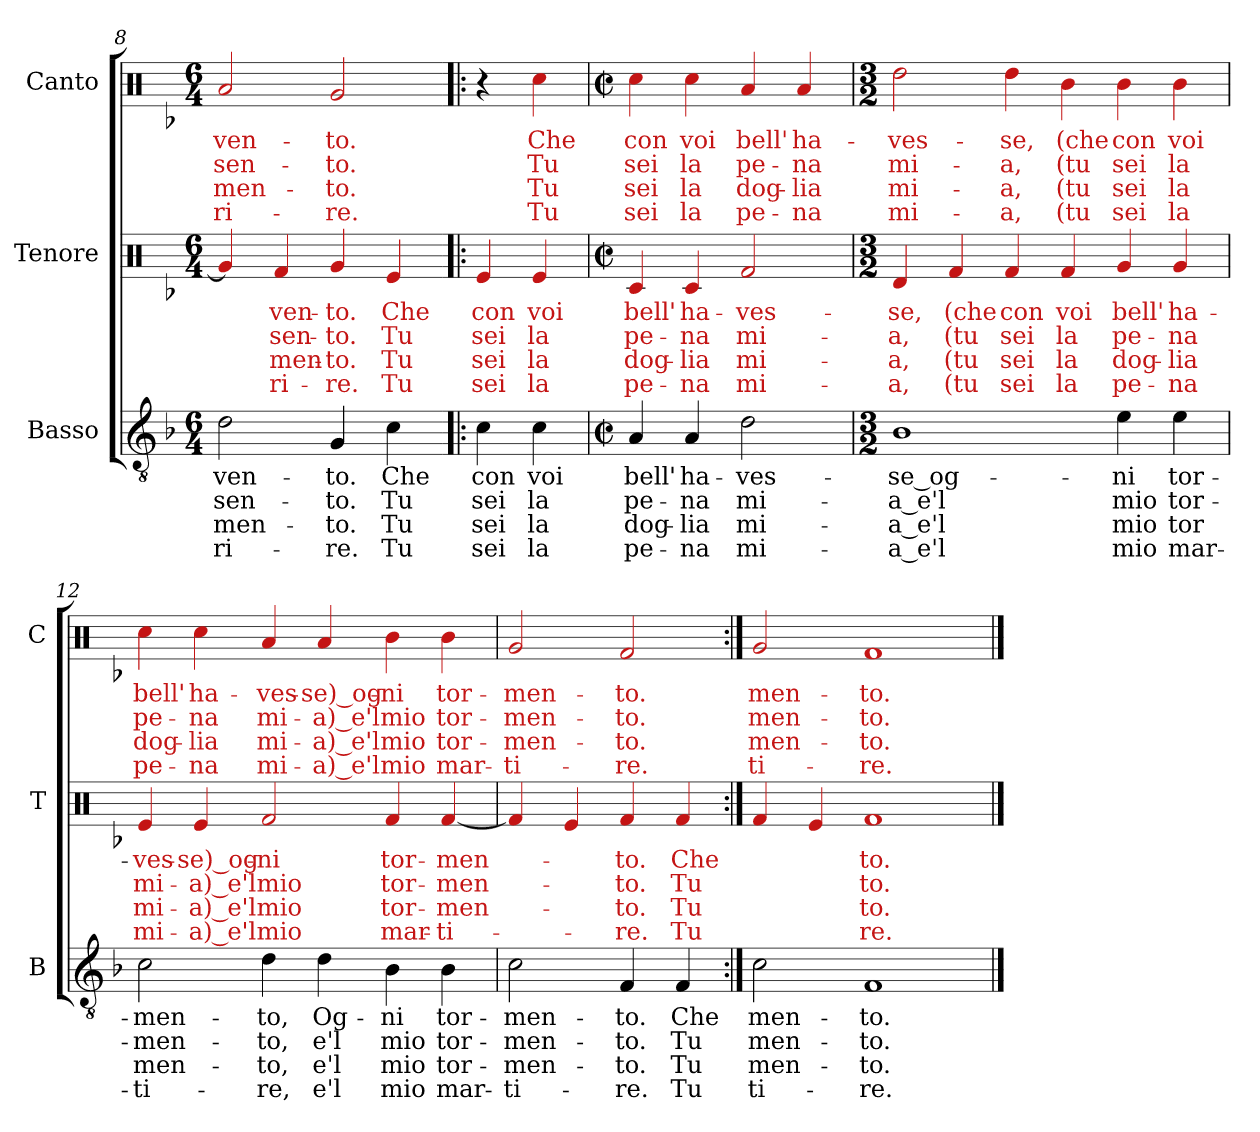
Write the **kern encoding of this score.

**kern	**text	**text	**text	**text	**kern	**text	**text	**text	**text	**kern	**text	**text	**text	**text
*part3	*part3	*part3	*part3	*part3	*part2	*part2	*part2	*part2	*part2	*part1	*part1	*part1	*part1	*part1
*staff3	*staff3	*staff3	*staff3	*staff3	*staff2	*staff2	*staff2	*staff2	*staff2	*staff1	*staff1	*staff1	*staff1	*staff1
*I"Basso	*	*	*	*	*I"Tenore	*	*	*	*	*I"Canto	*	*	*	*
*I'B	*	*	*	*	*I'T	*	*	*	*	*I'C	*	*	*	*
*clefGv2	*	*	*	*	*clefX	*	*	*	*	*clefX	*	*	*	*
*k[b-]	*	*	*	*	*k[b-]	*	*	*	*	*k[b-]	*	*	*	*
*F:	*	*	*	*	*F:	*	*	*	*	*F:	*	*	*	*
*M6/4	*	*	*	*	*M6/4	*	*	*	*	*M6/4	*	*	*	*
=8	=8	=8	=8	=8	=8	=8	=8	=8	=8	=8	=8	=8	=8	=8
2d\	-ven-	-sen-	-men-	-ri-	4g/]	.	.	.	.	2a/	ven-	sen-	-men-	-ri-
.	.	.	.	.	4f/	ven-	sen-	-men-	-ri-	.	.	.	.	.
4G/	to.	to.	to.	re.	4g/	-to.	-to.	-to.	-re.	2g/	-to.	-to.	-to.	-re.
4c\	Che	Tu	Tu	Tu	4e/	Che	Tu	Tu	Tu	.	.	.	.	.
!!LO:LB:g=z
=9!|:	=9!|:	=9!|:	=9!|:	=9!|:	=9!|:	=9!|:	=9!|:	=9!|:	=9!|:	=9!|:	=9!|:	=9!|:	=9!|:	=9!|:
4c\	con	sei	sei	sei	4e/	con	sei	sei	sei	4r	.	.	.	.
4c\	voi	la	la	la	4e/	voi	la	la	la	4cc\	Che	Tu	Tu	Tu
=10	=10	=10	=10	=10	=10	=10	=10	=10	=10	=10	=10	=10	=10	=10
*M2/2	*	*	*	*	*M2/2	*	*	*	*	*M2/2	*	*	*	*
*met(c|)	*	*	*	*	*met(c|)	*	*	*	*	*met(c|)	*	*	*	*
4A/	bell'	pe-	dog-	pe-	4c/	bell'	pe-	dog-	pe-	4cc\	con	sei	sei	sei
4A/	ha-	-na	-lia	-na	4c/	ha-	-na	-lia	-na	4cc\	voi	la	la	la
2d\	-ves-	mi-	mi-	mi-	2f/	-ves-	mi-	mi-	mi-	4a/	bell'	pe-	dog-	pe-
.	.	.	.	.	.	.	.	.	.	4a/	ha-	-na	-lia	-na
=11	=11	=11	=11	=11	=11	=11	=11	=11	=11	=11	=11	=11	=11	=11
*M3/2	*	*	*	*	*M3/2	*	*	*	*	*M3/2	*	*	*	*
1B-	-se_og-	-a_e'l	-a_e'l	-a_e'l	4d/	-se,	-a,	-a,	-a,	2dd\	-ves-	mi-	mi-	mi-
.	.	.	.	.	4f/	(che	(tu	(tu	(tu	.	.	.	.	.
.	.	.	.	.	4f/	con	sei	sei	sei	4dd\	-se,	-a,	-a,	-a,
.	.	.	.	.	4f/	voi	la	la	la	4b-\	(che	(tu	(tu	(tu
4e\	-ni	mio	mio	mio	4g/	bell'	pe-	dog-	pe-	4b-\	con	sei	sei	sei
4e\	tor-	tor-	tor	mar-	4g/	ha-	-na	-lia	-na	4b-\	voi	la	la	la
!!LO:LB:g=z
=12	=12	=12	=12	=12	=12	=12	=12	=12	=12	=12	=12	=12	=12	=12
2c\	-men-	-men-	men-	-ti-	4e/	-ves-	mi-	mi-	mi-	4cc\	bell'	pe-	dog-	pe-
.	.	.	.	.	4e/	-se)_og-	-a)_e'l	-a)_e'l	-a)_e'l	4cc\	ha-	-na	-lia	-na
4d\	-to,	-to,	-to,	-re,	2f/	-ni	mio	mio	mio	4a/	-ves-	mi-	mi-	mi-
4d\	Og-	e'l	e'l	e'l	.	.	.	.	.	4a/	-se)_og-	-a)_e'l	-a)_e'l	-a)_e'l
4B-\	-ni	mio	mio	mio	4f/	tor-	tor-	tor-	mar-	4b-\	-ni	mio	mio	mio
4B-\	tor-	tor-	tor-	mar-	[4f/	-men-	-men-	-men-	-ti-	4b-\	tor-	tor-	tor-	mar-
=13	=13	=13	=13	=13	=13	=13	=13	=13	=13	=13	=13	=13	=13	=13
2c\	-men-	-men-	-men-	-ti-	4f/]	.	.	.	.	2g/	-men-	-men-	-men-	-ti-
.	.	.	.	.	4e/	.	.	.	.	.	.	.	.	.
4F/	-to.	-to.	-to.	-re.	4f/	-to.	-to.	-to.	-re.	2f/	-to.	-to.	-to.	-re.
4F/	Che	Tu	Tu	Tu	4f/	Che	Tu	Tu	Tu	.	.	.	.	.
=14:|!	=14:|!	=14:|!	=14:|!	=14:|!	=14:|!	=14:|!	=14:|!	=14:|!	=14:|!	=14:|!	=14:|!	=14:|!	=14:|!	=14:|!
2c\	men-	men-	men-	ti-	4f/	.	.	.	.	2g/	men-	men-	men-	ti-
.	.	.	.	.	4e/	.	.	.	.	.	.	.	.	.
1F	-to.	-to.	-to.	-re.	1f	to.	to.	to.	re.	1f	-to.	-to.	-to.	-re.
==	==	==	==	==	==	==	==	==	==	==	==	==	==	==
*-	*-	*-	*-	*-	*-	*-	*-	*-	*-	*-	*-	*-	*-	*-
